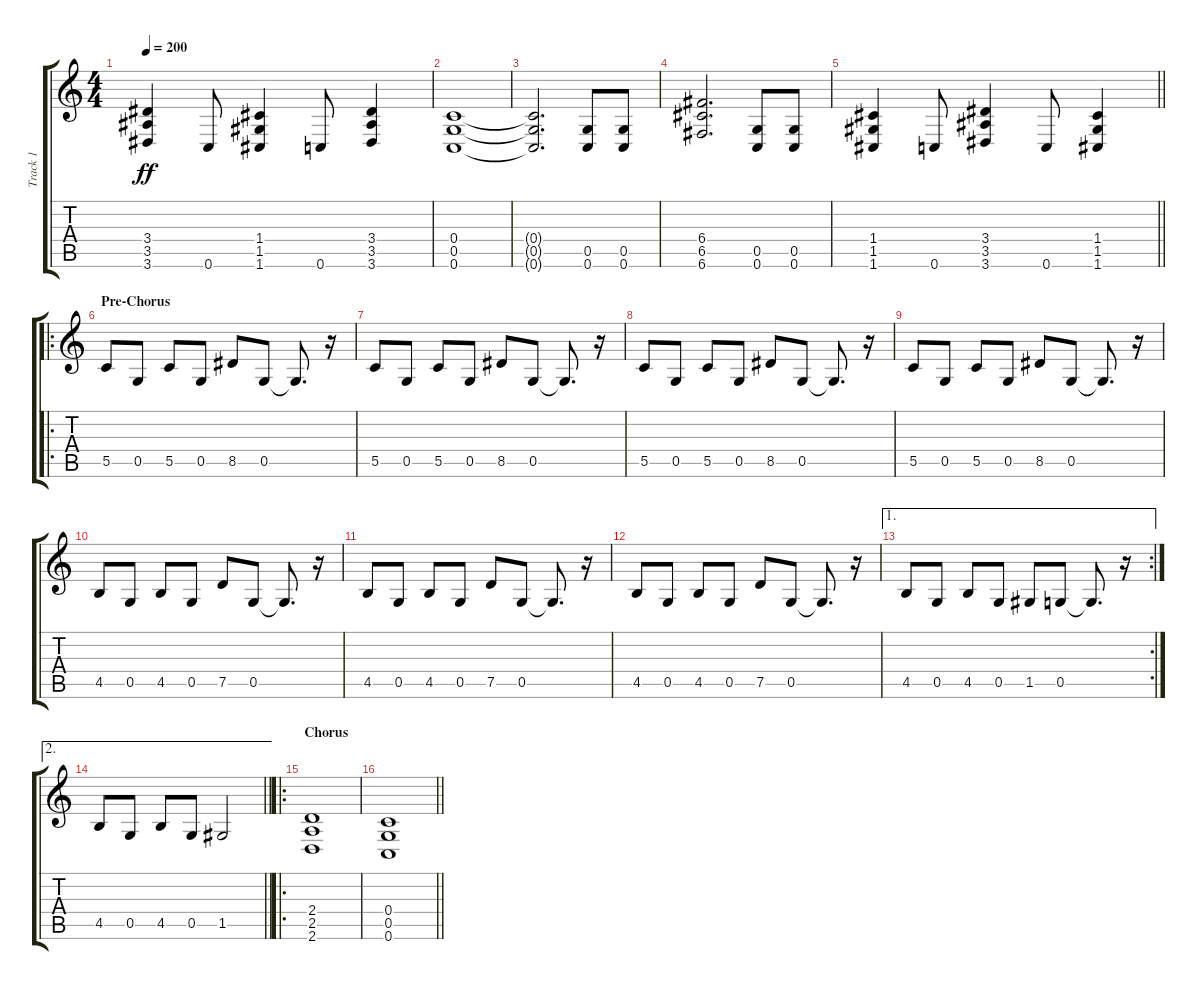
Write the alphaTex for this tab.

\track ("Track 1" "Track 1") {instrument distortionguitar}
\staff {score tabs}
\tuning (D4 A3 F3 C3 G2 C2) {hide}
\ts (4 4)
\tempo 200
\clef g2
\ks c
(3.4 3.5 3.6).4{dy ff} 0.6.8 (1.4 1.5 1.6).4 0.6.8 (3.4 3.5 3.6).4 |
(0.4 0.5 0.6).1 |
(0.4{t} 0.5{t} 0.6{t}).2{d} (0.5 0.6).8 (0.5 0.6).8 |
(6.4 6.5 6.6).2{d} (0.5 0.6).8 (0.5 0.6).8 |
\barLineRight lightlight
(1.4 1.5 1.6).4 0.6.8 (3.4 3.5 3.6).4 0.6.8 (1.4 1.5 1.6).4 |
\ro
\section ("" "Pre-Chorus")
5.5.8 0.5.8 5.5.8 0.5.8 8.5.8 0.5.8 0.5{t}.8{d} r.16 |
5.5.8 0.5.8 5.5.8 0.5.8 8.5.8 0.5.8 0.5{t}.8{d} r.16 |
5.5.8 0.5.8 5.5.8 0.5.8 8.5.8 0.5.8 0.5{t}.8{d} r.16 |
5.5.8 0.5.8 5.5.8 0.5.8 8.5.8 0.5.8 0.5{t}.8{d} r.16 |
4.5.8 0.5.8 4.5.8 0.5.8 7.5.8 0.5.8 0.5{t}.8{d} r.16 |
4.5.8 0.5.8 4.5.8 0.5.8 7.5.8 0.5.8 0.5{t}.8{d} r.16 |
4.5.8 0.5.8 4.5.8 0.5.8 7.5.8 0.5.8 0.5{t}.8{d} r.16 |
\ae 1
\rc 2
4.5.8 0.5.8 4.5.8 0.5.8 1.5.8 0.5.8 0.5{t}.8{d} r.16 |
\ae 2
\barLineRight lightlight
4.5.8 0.5.8 4.5.8 0.5.8 1.5.2 |
\ro
\section ("" "Chorus")
(2.4 2.5 2.6).1 |
\barLineRight lightlight
(0.4 0.5 0.6).1
